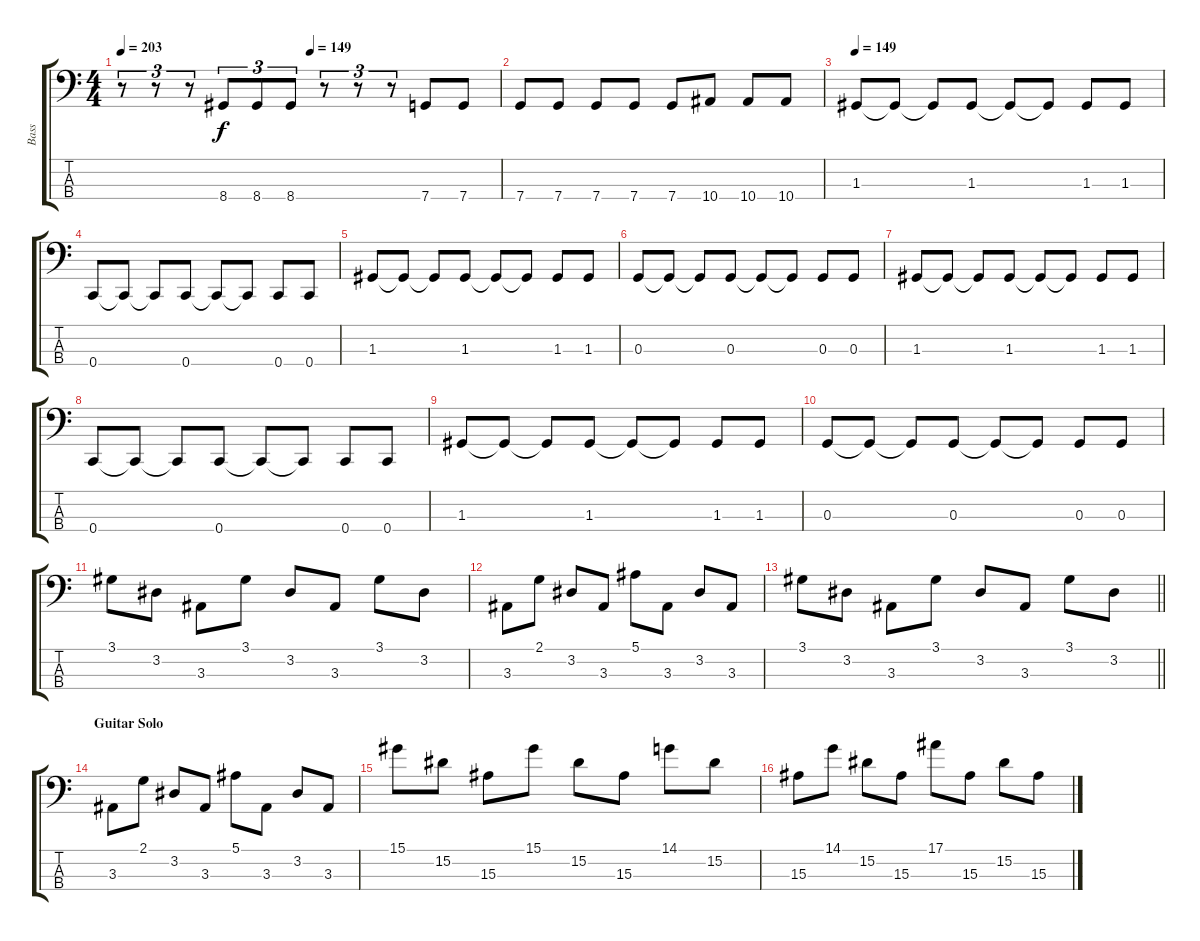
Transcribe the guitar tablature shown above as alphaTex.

\track ("Bass" "Bass") {instrument electricbassfinger}
\staff {score tabs}
\tuning (F2 C2 G1 C1) {hide}
\ts (4 4)
\tempo 203
\tempo (149 0.5)
\clef f4
\ks c
r.8{tu (3 2) dy f} r.8{tu (3 2)} r.8{tu (3 2)} 8.4.8{tu (3 2)} 8.4.8{tu (3 2)} 8.4.8{tu (3 2)} r.8{tu (3 2)} r.8{tu (3 2)} r.8{tu (3 2)} 7.4.8 7.4.8 |
7.4.8 7.4.8 7.4.8 7.4.8 7.4.8 10.4.8 10.4.8 10.4.8 |
\tempo 149
1.3.8 1.3{t}.8 1.3{t}.8 1.3.8 1.3{t}.8 1.3{t}.8 1.3.8 1.3.8 |
0.4.8 0.4{t}.8 0.4{t}.8 0.4.8 0.4{t}.8 0.4{t}.8 0.4.8 0.4.8 |
1.3.8 1.3{t}.8 1.3{t}.8 1.3.8 1.3{t}.8 1.3{t}.8 1.3.8 1.3.8 |
0.3.8 0.3{t}.8 0.3{t}.8 0.3.8 0.3{t}.8 0.3{t}.8 0.3.8 0.3.8 |
1.3.8 1.3{t}.8 1.3{t}.8 1.3.8 1.3{t}.8 1.3{t}.8 1.3.8 1.3.8 |
0.4.8 0.4{t}.8 0.4{t}.8 0.4.8 0.4{t}.8 0.4{t}.8 0.4.8 0.4.8 |
1.3.8 1.3{t}.8 1.3{t}.8 1.3.8 1.3{t}.8 1.3{t}.8 1.3.8 1.3.8 |
0.3.8 0.3{t}.8 0.3{t}.8 0.3.8 0.3{t}.8 0.3{t}.8 0.3.8 0.3.8 |
3.1.8 3.2.8 3.3.8 3.1.8 3.2.8 3.3.8 3.1.8 3.2.8 |
3.3.8 2.1.8 3.2.8 3.3.8 5.1.8 3.3.8 3.2.8 3.3.8 |
\barLineRight lightlight
3.1.8 3.2.8 3.3.8 3.1.8 3.2.8 3.3.8 3.1.8 3.2.8 |
\section ("" "Guitar Solo")
3.3.8 2.1.8 3.2.8 3.3.8 5.1.8 3.3.8 3.2.8 3.3.8 |
15.1.8 15.2.8 15.3.8 15.1.8 15.2.8 15.3.8 14.1.8 15.2.8 |
15.3.8 14.1.8 15.2.8 15.3.8 17.1.8 15.3.8 15.2.8 15.3.8
